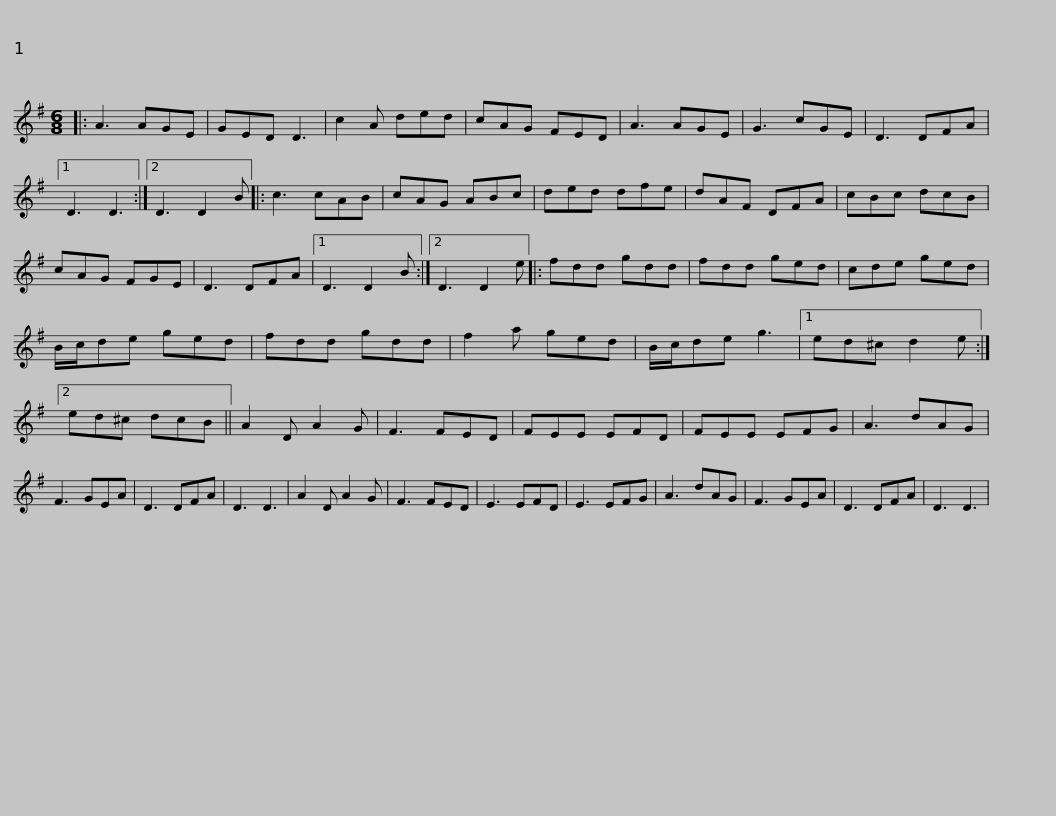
X:1
L:1/8
M:6/8
I:linebreak $
K:G
V:1 treble
V:1
|: A3 AGE | GED D3 | c2 A ded | cAG FED | A3 AGE | %5
 G3 cGE | D3 DFA |1 D3 D3 :|2 D3 D2 B |:$ c3 cAB | %10
 cAG ABc | ded dfe | dAF DFA | cBc dcB | cAG FGE | %15
 D3 DFA |1 D3 D2 B :|2$ D3 D2 e |: fdd gdd | fdd ged | %20
 cde ged | B/c/de ged | fdd gdd | f2 a ged | B/c/de g3 |1$ %25
 ed^c d2 e :|2 ed^c dcB || A2 D A2 G | F3 FED | FEE EFD | %30
 FEE EFG | A3 dAG | F3 GEA |$ D3 DFA | D3 D3 | %35
 A2 D A2 G | F3 FED | E3 EFD | E3 EFG | A3 dAG | %40
 F3 GEA | D3 DFA | D3 D3 | %43
